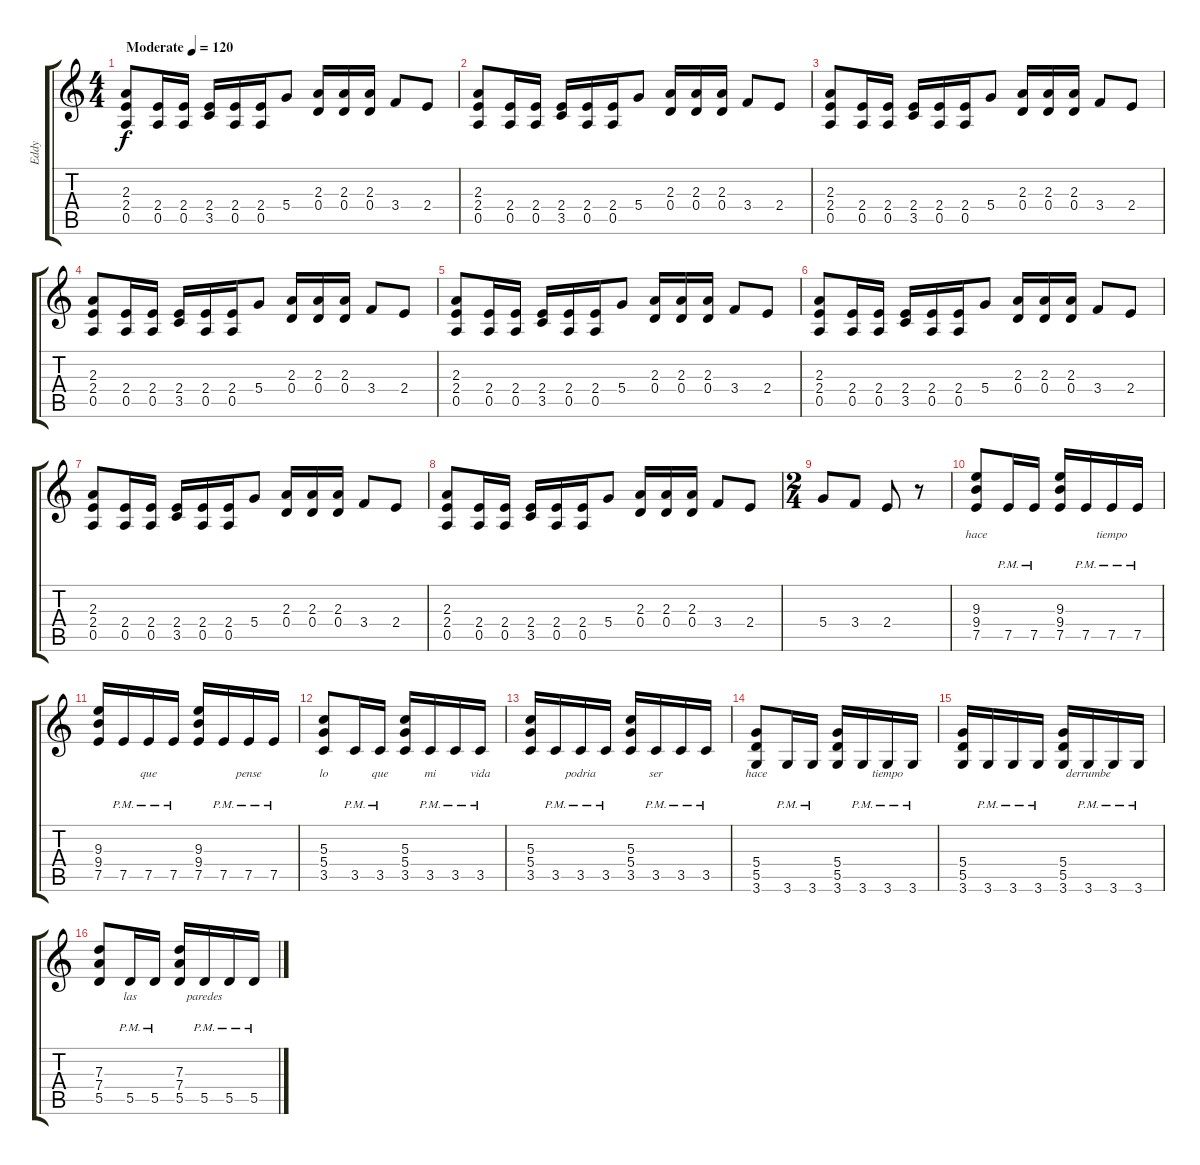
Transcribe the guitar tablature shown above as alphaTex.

\track ("Eddy" "Eddy") {instrument distortionguitar}
\staff {score tabs}
\tuning (E4 B3 G3 D3 A2 E2) {hide}
\ts (4 4)
\tempo (120 "Moderate")
\clef g2
\ks c
(2.3 2.4 0.5).8{dy f instrument distortionguitar} (2.4 0.5).16 (2.4 0.5).16 (2.4 3.5).16 (2.4 0.5).16 (2.4 0.5).16 5.4.8 (2.3 0.4).16 (2.3 0.4).16 (2.3 0.4).16 3.4.8 2.4.8 |
(2.3 2.4 0.5).8 (2.4 0.5).16 (2.4 0.5).16 (2.4 3.5).16 (2.4 0.5).16 (2.4 0.5).16 5.4.8 (2.3 0.4).16 (2.3 0.4).16 (2.3 0.4).16 3.4.8 2.4.8 |
(2.3 2.4 0.5).8 (2.4 0.5).16 (2.4 0.5).16 (2.4 3.5).16 (2.4 0.5).16 (2.4 0.5).16 5.4.8 (2.3 0.4).16 (2.3 0.4).16 (2.3 0.4).16 3.4.8 2.4.8 |
(2.3 2.4 0.5).8 (2.4 0.5).16 (2.4 0.5).16 (2.4 3.5).16 (2.4 0.5).16 (2.4 0.5).16 5.4.8 (2.3 0.4).16 (2.3 0.4).16 (2.3 0.4).16 3.4.8 2.4.8 |
(2.3 2.4 0.5).8 (2.4 0.5).16 (2.4 0.5).16 (2.4 3.5).16 (2.4 0.5).16 (2.4 0.5).16 5.4.8 (2.3 0.4).16 (2.3 0.4).16 (2.3 0.4).16 3.4.8 2.4.8 |
(2.3 2.4 0.5).8 (2.4 0.5).16 (2.4 0.5).16 (2.4 3.5).16 (2.4 0.5).16 (2.4 0.5).16 5.4.8 (2.3 0.4).16 (2.3 0.4).16 (2.3 0.4).16 3.4.8 2.4.8 |
(2.3 2.4 0.5).8 (2.4 0.5).16 (2.4 0.5).16 (2.4 3.5).16 (2.4 0.5).16 (2.4 0.5).16 5.4.8 (2.3 0.4).16 (2.3 0.4).16 (2.3 0.4).16 3.4.8 2.4.8 |
(2.3 2.4 0.5).8 (2.4 0.5).16 (2.4 0.5).16 (2.4 3.5).16 (2.4 0.5).16 (2.4 0.5).16 5.4.8 (2.3 0.4).16 (2.3 0.4).16 (2.3 0.4).16 3.4.8 2.4.8 |
\ts (2 4)
5.4.8 3.4.8 2.4.8 r.8 |
(9.3 9.4 7.5).8{lyrics (0 "hace") lyrics (1 "") lyrics (2 "") lyrics (3 "") lyrics (4 "")} 7.5{pm}.16{lyrics (0 "") lyrics (1 "") lyrics (2 "") lyrics (3 "") lyrics (4 "")} 7.5{pm}.16{lyrics (0 "") lyrics (1 "") lyrics (2 "") lyrics (3 "") lyrics (4 "")} (9.3 9.4 7.5).16{lyrics (0 "") lyrics (1 "") lyrics (2 "") lyrics (3 "") lyrics (4 "")} 7.5{pm}.16{lyrics (0 "") lyrics (1 "") lyrics (2 "") lyrics (3 "") lyrics (4 "")} 7.5{pm}.16{lyrics (0 "tiempo") lyrics (1 "") lyrics (2 "") lyrics (3 "") lyrics (4 "")} 7.5{pm}.16{lyrics (0 "") lyrics (1 "") lyrics (2 "") lyrics (3 "") lyrics (4 "")} |
(9.3 9.4 7.5).16{lyrics (0 "") lyrics (1 "") lyrics (2 "") lyrics (3 "") lyrics (4 "")} 7.5{pm}.16{lyrics (0 "") lyrics (1 "") lyrics (2 "") lyrics (3 "") lyrics (4 "")} 7.5{pm}.16{lyrics (0 "que") lyrics (1 "") lyrics (2 "") lyrics (3 "") lyrics (4 "")} 7.5{pm}.16{lyrics (0 "") lyrics (1 "") lyrics (2 "") lyrics (3 "") lyrics (4 "")} (9.3 9.4 7.5).16{lyrics (0 "") lyrics (1 "") lyrics (2 "") lyrics (3 "") lyrics (4 "")} 7.5{pm}.16{lyrics (0 "") lyrics (1 "") lyrics (2 "") lyrics (3 "") lyrics (4 "")} 7.5{pm}.16{lyrics (0 "pense") lyrics (1 "") lyrics (2 "") lyrics (3 "") lyrics (4 "")} 7.5{pm}.16{lyrics (0 "") lyrics (1 "") lyrics (2 "") lyrics (3 "") lyrics (4 "")} |
(5.3 5.4 3.5).8{lyrics (0 "lo") lyrics (1 "") lyrics (2 "") lyrics (3 "") lyrics (4 "")} 3.5{pm}.16{lyrics (0 "") lyrics (1 "") lyrics (2 "") lyrics (3 "") lyrics (4 "")} 3.5{pm}.16{lyrics (0 "que") lyrics (1 "") lyrics (2 "") lyrics (3 "") lyrics (4 "")} (5.3 5.4 3.5).16{lyrics (0 "") lyrics (1 "") lyrics (2 "") lyrics (3 "") lyrics (4 "")} 3.5{pm}.16{lyrics (0 "mi") lyrics (1 "") lyrics (2 "") lyrics (3 "") lyrics (4 "")} 3.5{pm}.16{lyrics (0 "") lyrics (1 "") lyrics (2 "") lyrics (3 "") lyrics (4 "")} 3.5{pm}.16{lyrics (0 "vida") lyrics (1 "") lyrics (2 "") lyrics (3 "") lyrics (4 "")} |
(5.3 5.4 3.5).16{lyrics (0 "") lyrics (1 "") lyrics (2 "") lyrics (3 "") lyrics (4 "")} 3.5{pm}.16{lyrics (0 "") lyrics (1 "") lyrics (2 "") lyrics (3 "") lyrics (4 "")} 3.5{pm}.16{lyrics (0 "podria") lyrics (1 "") lyrics (2 "") lyrics (3 "") lyrics (4 "")} 3.5{pm}.16{lyrics (0 "") lyrics (1 "") lyrics (2 "") lyrics (3 "") lyrics (4 "")} (5.3 5.4 3.5).16{lyrics (0 "") lyrics (1 "") lyrics (2 "") lyrics (3 "") lyrics (4 "")} 3.5{pm}.16{lyrics (0 "ser") lyrics (1 "") lyrics (2 "") lyrics (3 "") lyrics (4 "")} 3.5{pm}.16{lyrics (0 "") lyrics (1 "") lyrics (2 "") lyrics (3 "") lyrics (4 "")} 3.5{pm}.16{lyrics (0 "") lyrics (1 "") lyrics (2 "") lyrics (3 "") lyrics (4 "")} |
(5.4 5.5 3.6).8{lyrics (0 "hace") lyrics (1 "") lyrics (2 "") lyrics (3 "") lyrics (4 "")} 3.6{pm}.16{lyrics (0 "") lyrics (1 "") lyrics (2 "") lyrics (3 "") lyrics (4 "")} 3.6{pm}.16{lyrics (0 "") lyrics (1 "") lyrics (2 "") lyrics (3 "") lyrics (4 "")} (5.4 5.5 3.6).16{lyrics (0 "") lyrics (1 "") lyrics (2 "") lyrics (3 "") lyrics (4 "")} 3.6{pm}.16{lyrics (0 "") lyrics (1 "") lyrics (2 "") lyrics (3 "") lyrics (4 "")} 3.6{pm}.16{lyrics (0 "tiempo") lyrics (1 "") lyrics (2 "") lyrics (3 "") lyrics (4 "")} 3.6{pm}.16{lyrics (0 "") lyrics (1 "") lyrics (2 "") lyrics (3 "") lyrics (4 "")} |
(5.4 5.5 3.6).16{lyrics (0 "") lyrics (1 "") lyrics (2 "") lyrics (3 "") lyrics (4 "")} 3.6{pm}.16{lyrics (0 "") lyrics (1 "") lyrics (2 "") lyrics (3 "") lyrics (4 "")} 3.6{pm}.16{lyrics (0 "") lyrics (1 "") lyrics (2 "") lyrics (3 "") lyrics (4 "")} 3.6{pm}.16{lyrics (0 "") lyrics (1 "") lyrics (2 "") lyrics (3 "") lyrics (4 "")} (5.4 5.5 3.6).16{lyrics (0 "") lyrics (1 "") lyrics (2 "") lyrics (3 "") lyrics (4 "")} 3.6{pm}.16{lyrics (0 "derrumbe") lyrics (1 "") lyrics (2 "") lyrics (3 "") lyrics (4 "")} 3.6{pm}.16{lyrics (0 "") lyrics (1 "") lyrics (2 "") lyrics (3 "") lyrics (4 "")} 3.6{pm}.16{lyrics (0 "") lyrics (1 "") lyrics (2 "") lyrics (3 "") lyrics (4 "")} |
(7.3 7.4 5.5).8{lyrics (0 "") lyrics (1 "") lyrics (2 "") lyrics (3 "") lyrics (4 "")} 5.5{pm}.16{lyrics (0 "las") lyrics (1 "") lyrics (2 "") lyrics (3 "") lyrics (4 "")} 5.5{pm}.16{lyrics (0 "") lyrics (1 "") lyrics (2 "") lyrics (3 "") lyrics (4 "")} (7.3 7.4 5.5).16{lyrics (0 "") lyrics (1 "") lyrics (2 "") lyrics (3 "") lyrics (4 "")} 5.5{pm}.16{lyrics (0 "paredes") lyrics (1 "") lyrics (2 "") lyrics (3 "") lyrics (4 "")} 5.5{pm}.16{lyrics (0 "") lyrics (1 "") lyrics (2 "") lyrics (3 "") lyrics (4 "")} 5.5{pm}.16{lyrics (0 "") lyrics (1 "") lyrics (2 "") lyrics (3 "") lyrics (4 "")}
